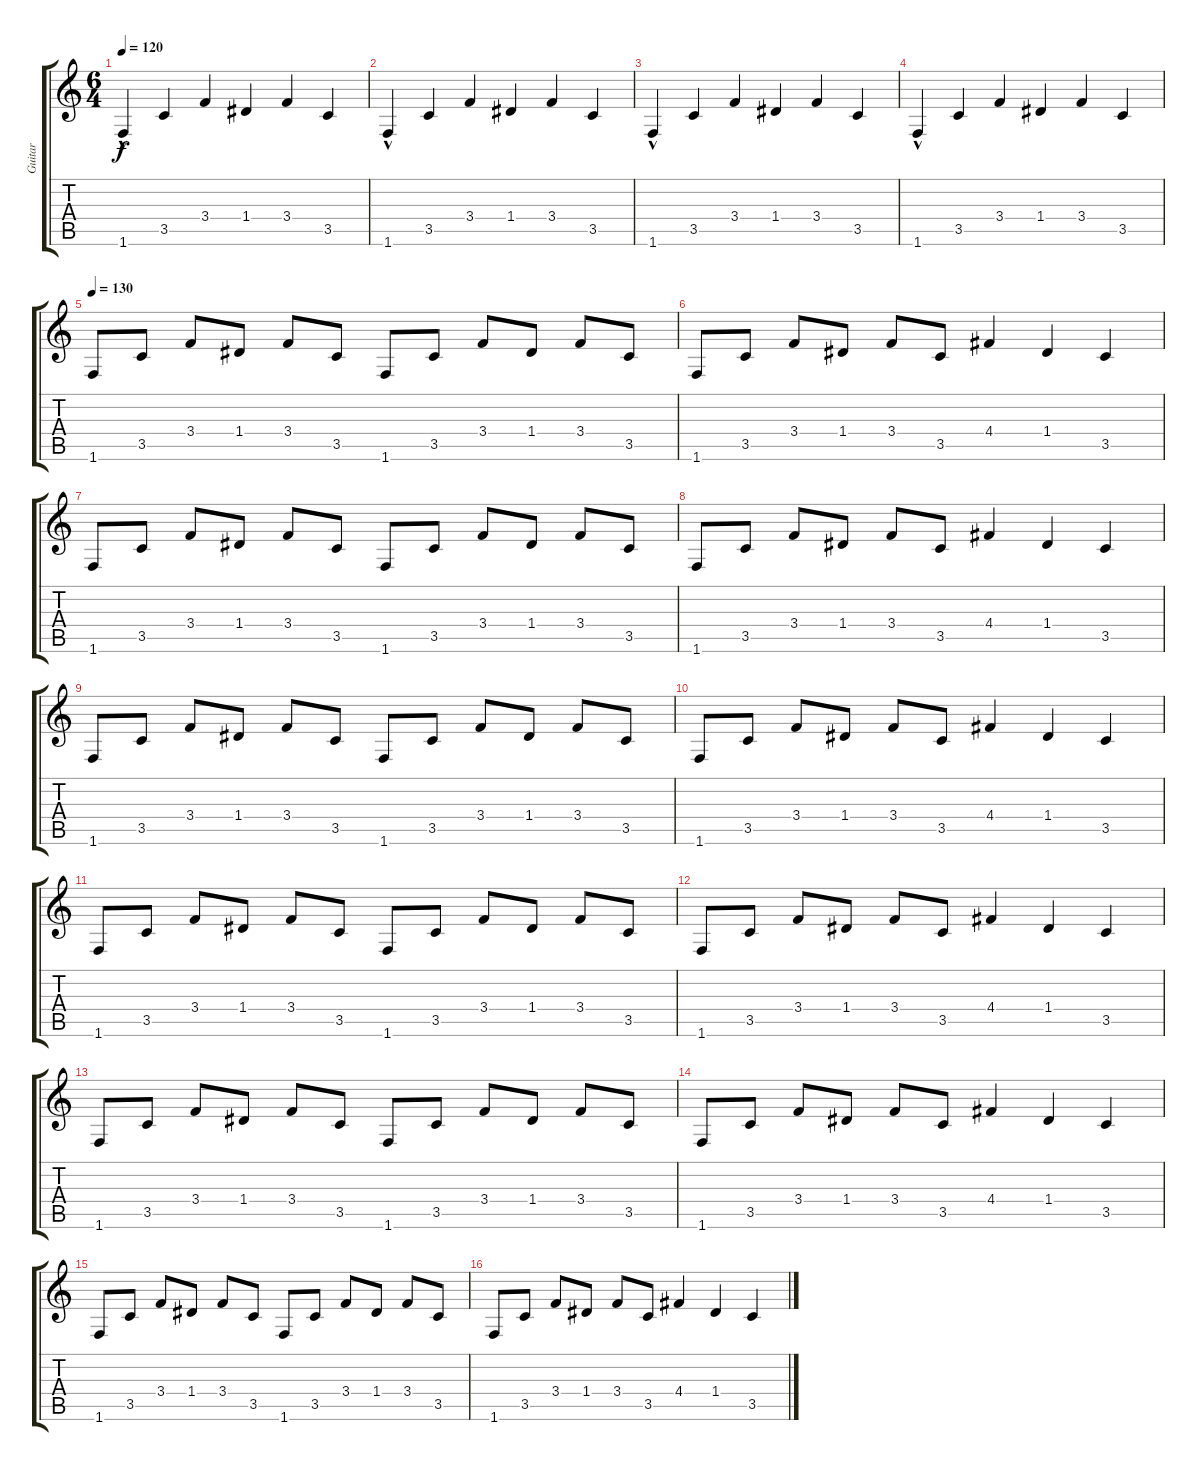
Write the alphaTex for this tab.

\track ("Guitar" "Guitar") {instrument acousticguitarnylon}
\staff {score tabs}
\tuning (E4 B3 G3 D3 A2 E2) {hide}
\ts (6 4)
\tempo 120
\clef g2
\ks c
1.6{hac}.4{dy f} 3.5.4 3.4.4 1.4.4 3.4.4 3.5.4 |
1.6{hac}.4 3.5.4 3.4.4 1.4.4 3.4.4 3.5.4 |
1.6{hac}.4 3.5.4 3.4.4 1.4.4 3.4.4 3.5.4 |
1.6{hac}.4 3.5.4 3.4.4 1.4.4 3.4.4 3.5.4 |
\tempo 130
1.6.8 3.5.8 3.4.8 1.4.8 3.4.8 3.5.8 1.6.8 3.5.8 3.4.8 1.4.8 3.4.8 3.5.8 |
1.6.8 3.5.8 3.4.8 1.4.8 3.4.8 3.5.8 4.4.4 1.4.4 3.5.4 |
1.6.8 3.5.8 3.4.8 1.4.8 3.4.8 3.5.8 1.6.8 3.5.8 3.4.8 1.4.8 3.4.8 3.5.8 |
1.6.8 3.5.8 3.4.8 1.4.8 3.4.8 3.5.8 4.4.4 1.4.4 3.5.4 |
1.6.8 3.5.8 3.4.8 1.4.8 3.4.8 3.5.8 1.6.8 3.5.8 3.4.8 1.4.8 3.4.8 3.5.8 |
1.6.8 3.5.8 3.4.8 1.4.8 3.4.8 3.5.8 4.4.4 1.4.4 3.5.4 |
1.6.8 3.5.8 3.4.8 1.4.8 3.4.8 3.5.8 1.6.8 3.5.8 3.4.8 1.4.8 3.4.8 3.5.8 |
1.6.8 3.5.8 3.4.8 1.4.8 3.4.8 3.5.8 4.4.4 1.4.4 3.5.4 |
1.6.8 3.5.8 3.4.8 1.4.8 3.4.8 3.5.8 1.6.8 3.5.8 3.4.8 1.4.8 3.4.8 3.5.8 |
1.6.8 3.5.8 3.4.8 1.4.8 3.4.8 3.5.8 4.4.4 1.4.4 3.5.4 |
1.6.8 3.5.8 3.4.8 1.4.8 3.4.8 3.5.8 1.6.8 3.5.8 3.4.8 1.4.8 3.4.8 3.5.8 |
1.6.8 3.5.8 3.4.8 1.4.8 3.4.8 3.5.8 4.4.4 1.4.4 3.5.4
